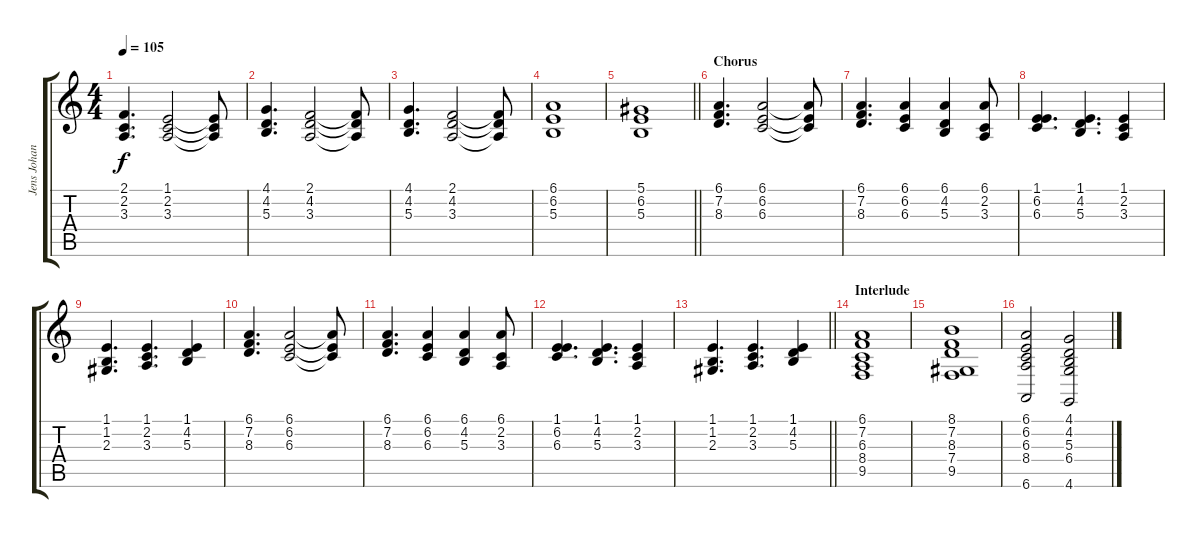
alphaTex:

\track ("Jens Johansson" "Jens Johan") {instrument stringensemble1}
\staff {score tabs}
\tuning (Eb4 Bb3 Gb3 Db3 Ab2 Eb2) {hide}
\ts (4 4)
\tempo 105
\clef g2
\ks c
(2.1 2.2 3.3).4{d dy f} (1.1 2.2 3.3).2 (1.1{t} 2.2{t} 3.3{t}).8 |
(4.1 4.2 5.3).4{d} (2.1 4.2 3.3).2 (2.1{t} 4.2{t} 3.3{t}).8 |
(4.1 4.2 5.3).4{d} (2.1 4.2 3.3).2 (2.1{t} 4.2{t} 3.3{t}).8 |
(6.1 6.2 5.3).1 |
\barLineRight lightlight
(5.1 6.2 5.3).1 |
\section ("" "Chorus")
(6.1 7.2 8.3).4{d} (6.1 6.2 6.3).2 (6.1{t} 6.2{t} 6.3{t}).8 |
(6.1 7.2 8.3).4{d} (6.1 6.2 6.3).4 (6.1 4.2 5.3).4 (6.1 2.2 3.3).8 |
(1.1 6.2 6.3).4{d} (1.1 4.2 5.3).4{d} (1.1 2.2 3.3).4 |
(1.1 1.2 2.3).4{d} (1.1 2.2 3.3).4{d} (1.1 4.2 5.3).4 |
(6.1 7.2 8.3).4{d} (6.1 6.2 6.3).2 (6.1{t} 6.2{t} 6.3{t}).8 |
(6.1 7.2 8.3).4{d} (6.1 6.2 6.3).4 (6.1 4.2 5.3).4 (6.1 2.2 3.3).8 |
(1.1 6.2 6.3).4{d} (1.1 4.2 5.3).4{d} (1.1 2.2 3.3).4 |
\barLineRight lightlight
(1.1 1.2 2.3).4{d} (1.1 2.2 3.3).4{d} (1.1 4.2 5.3).4 |
\section ("" "Interlude")
(6.1 7.2 6.3 8.4 9.5).1 |
(8.1 7.2 8.3 7.4 9.5).1 |
(6.1 6.2 6.3 8.4 6.6).2 (4.1 4.2 5.3 6.4 4.6).2
